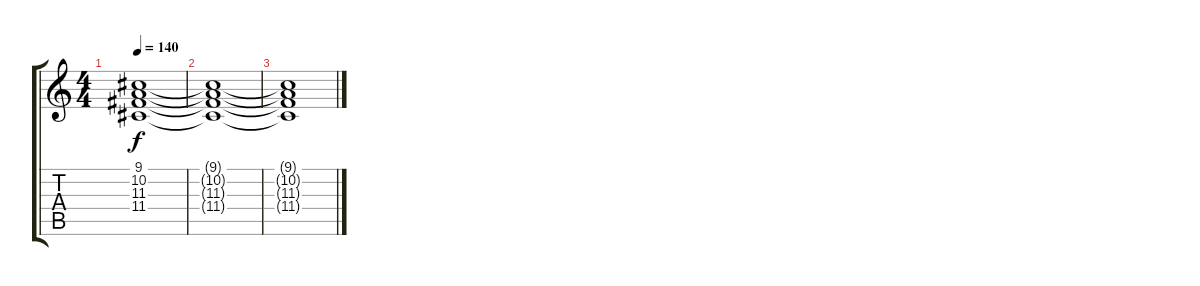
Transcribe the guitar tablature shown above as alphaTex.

\track "" {instrument stringensemble1}
\staff {score tabs}
\tuning (E4 B3 G3 D3 A2 E2) {hide}
\ts (4 4)
\tempo 140
\clef g2
\ks c
(9.1{t} 10.2{t} 11.3{t} 11.4{t}).1{dy f} |
(9.1{t} 10.2{t} 11.3{t} 11.4{t}).1 |
(9.1{t} 10.2{t} 11.3{t} 11.4{t}).1
